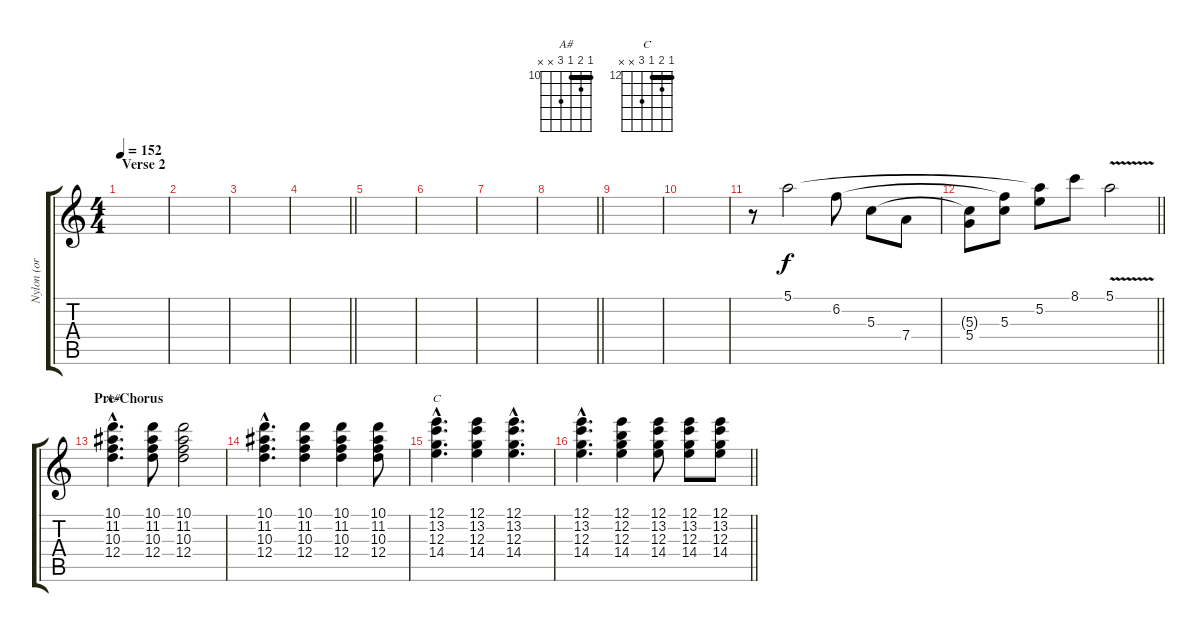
\track ("Nylon (or clean)" "Nylon (or ") {instrument acousticguitarnylon}
\staff {score tabs}
\tuning (E4 B3 G3 D3 A2 E2) {hide}
\chord ("A#" 10 11 10 12 x x) {firstfret 10 barre 10}
\chord ("C" 12 13 12 14 x x) {firstfret 12 barre 12}
\ts (4 4)
\section ("" "Verse 2")
\tempo 152
\clef g2
\ks c
|
|
|
\barLineRight lightlight
|
|
|
|
\barLineRight lightlight
|
|
|
r.8 5.1.2 6.2.8 5.3.8 7.4.8 |
\barLineRight lightlight
(5.3{t} 5.4).8 (6.2{t} 5.3).8 (5.1{t} 5.2).8 8.1.8 5.1{v}.2 |
\section ("" "Pre-Chorus")
(10.1{hac} 11.2{hac} 10.3{hac} 12.4{hac}).4{d ch "A#"} (10.1 11.2 10.3 12.4).8 (10.1 11.2 10.3 12.4).2 |
(10.1{hac} 11.2{hac} 10.3{hac} 12.4{hac}).4{d} (10.1 11.2 10.3 12.4).4 (10.1 11.2 10.3 12.4).4 (10.1 11.2 10.3 12.4).8 |
(12.1{hac} 13.2{hac} 12.3{hac} 14.4{hac}).4{d ch "C"} (12.1 13.2 12.3 14.4).4 (12.1{hac} 13.2{hac} 12.3{hac} 14.4{hac}).4{d} |
\barLineRight lightlight
(12.1{hac} 13.2{hac} 12.3{hac} 14.4{hac}).4{d} (12.1 12.2 12.3 14.4).4 (12.1 13.2 12.3 14.4).8 (12.1 13.2 12.3 14.4).8 (12.1 13.2 12.3 14.4).8
